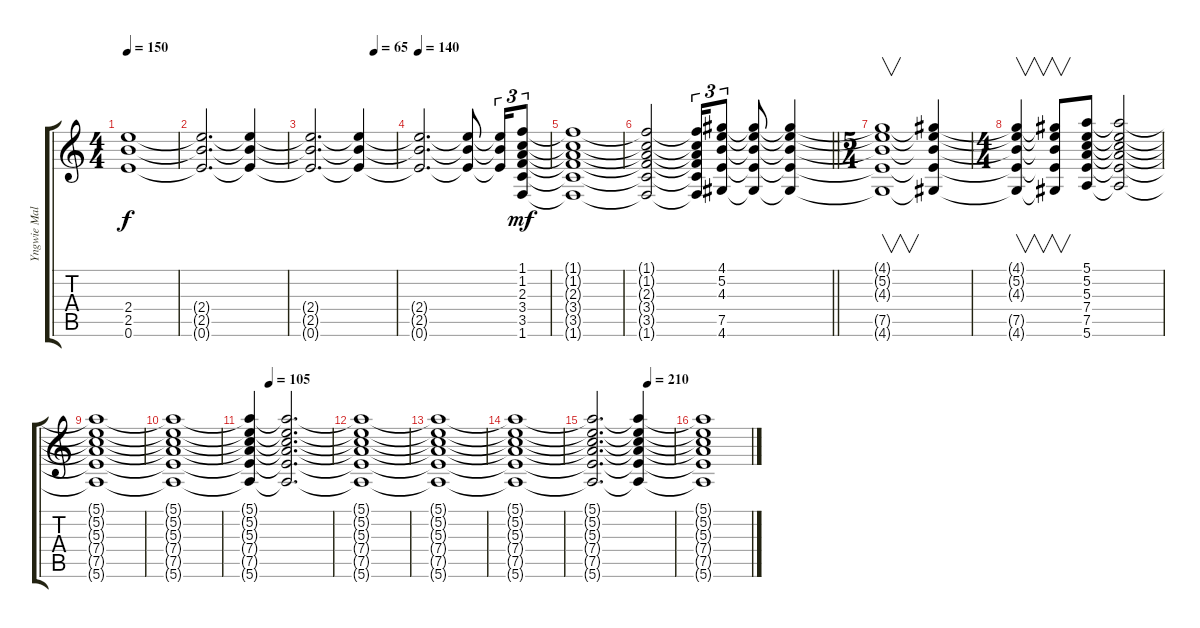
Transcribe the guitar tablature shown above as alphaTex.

\track ("Yngwie Malmsteen & Ron Keel (From m.107)" "Yngwie Mal") {instrument overdrivenguitar}
\staff {score tabs}
\tuning (E4 B3 G3 D3 A2 E2) {hide}
\ts (4 4)
\tempo 150
\clef g2
\ks c
(2.4{t} 2.5{t} 0.6{t}).1{ot 8vb dy f} |
(2.4{t} 2.5{t} 0.6{t}).2{d ot 8vb} (2.4{t} 2.5{t} 0.6{t}).4{ot 8vb} |
\tempo (65 0.7497395833333333)
(2.4{t} 2.5{t} 0.6{t}).2{d ot 8vb} (2.4{t} 2.5{t} 0.6{t}).4{ot 8vb} |
\tempo 140
(2.4{t} 2.5{t} 0.6{t}).2{d ot 8vb} (2.4{t} 2.5{t} 0.6{t}).8{ot 8vb} (2.4{t} 2.5{t} 0.6{t}).16{tu (3 2) ot 8vb} (1.1 1.2 2.3 3.4 3.5 1.6).8{tu (3 2) dy mf} |
(1.1{t} 1.2{t} 2.3{t} 3.4{t} 3.5{t} 1.6{t}).1 |
\barLineRight lightlight
(1.1{t} 1.2{t} 2.3{t} 3.4{t} 3.5{t} 1.6{t}).2 (1.1{t} 1.2{t} 2.3{t} 3.4{t} 3.5{t} 1.6{t}).16{tu (3 2)} (4.1 5.2 4.3 7.5 4.6).8{tu (3 2)} (4.1{t} 5.2{t} 4.3{t} 7.5{t} 4.6{t}).8 (4.1{t} 5.2{t} 4.3{t} 7.5{t} 4.6{t}).4 |
\ts (5 4)
(4.1{t} 5.2{t} 4.3{t} 7.5{t} 4.6{t}).1{v} (4.1{t} 5.2{t} 4.3{t} 7.5{t} 4.6{t}).4 |
\ts (4 4)
(4.1{t} 5.2{t} 4.3{t} 7.5{t} 4.6{t}).4{v} (4.1{t} 5.2{t} 4.3{t} 7.5{t} 4.6{t}).8{v} (5.1 5.2 5.3 7.4 7.5 5.6).8 (5.1{t} 5.2{t} 5.3{t} 7.4{t} 7.5{t} 5.6{t}).2 |
(5.1{t} 5.2{t} 5.3{t} 7.4{t} 7.5{t} 5.6{t}).1 |
(5.1{t} 5.2{t} 5.3{t} 7.4{t} 7.5{t} 5.6{t}).1 |
\tempo (105 0.24973958333333332)
(5.1{t} 5.2{t} 5.3{t} 7.4{t} 7.5{t} 5.6{t}).4 (5.1{t} 5.2{t} 5.3{t} 7.4{t} 7.5{t} 5.6{t}).2{d} |
(5.1{t} 5.2{t} 5.3{t} 7.4{t} 7.5{t} 5.6{t}).1 |
(5.1{t} 5.2{t} 5.3{t} 7.4{t} 7.5{t} 5.6{t}).1 |
(5.1{t} 5.2{t} 5.3{t} 7.4{t} 7.5{t} 5.6{t}).1 |
\tempo (210 0.6875)
(5.1{t} 5.2{t} 5.3{t} 7.4{t} 7.5{t} 5.6{t}).2{d} (5.1{t} 5.2{t} 5.3{t} 7.4{t} 7.5{t} 5.6{t}).4 |
(5.1{t} 5.2{t} 5.3{t} 7.4{t} 7.5{t} 5.6{t}).1
